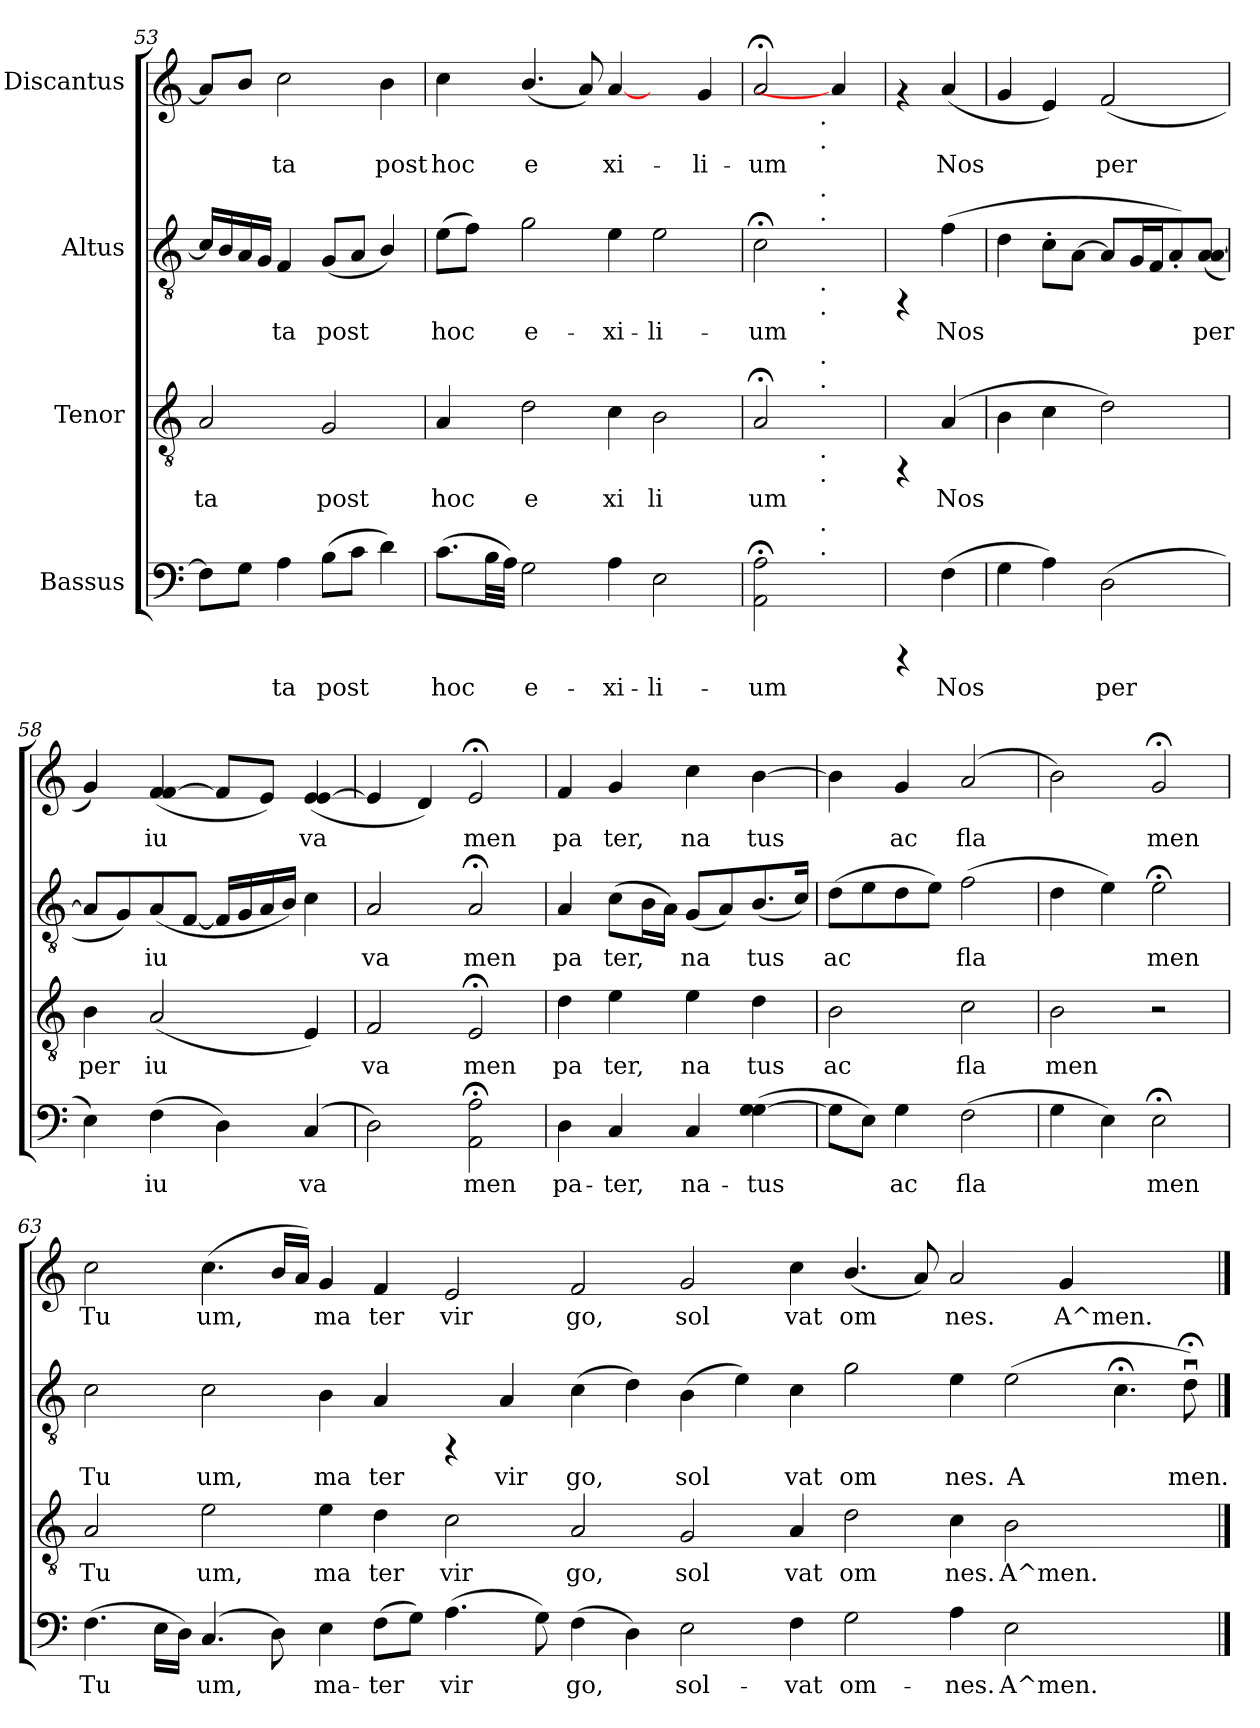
**kern	**text	**kern	**text	**kern	**text	**kern	**text
*part4	*part4	*part3	*part3	*part2	*part2	*part1	*part1
*staff4	*staff4	*staff3	*staff3	*staff2	*staff2	*staff1	*staff1
*I"Bassus	*	*I"Tenor	*	*I"Altus	*	*I"Discantus	*
*clefF4	*	*clefGv2	*	*clefGv2	*	*clefG2	*
*k[]	*	*k[]	*	*k[]	*	*k[]	*
*C:	*	*C:	*	*C:	*	*C:	*
=53	=53	=53	=53	=53	=53	=53	=53
!	!LO:LY:b	!	!LO:LY:b:cj	!	!LO:LY:b:cj	!	!LO:LY:b:cj
8F\L]	--	2A/	ta	16c/L]	--	8a/L]	--
!	!	!	!	!	!LO:LY:b:cj	!	!
.	.	.	.	16B/	--	.	.
!	!LO:LY:b	!	!	!	!LO:LY:b:cj	!	!LO:LY:b:cj
8G\J	--	.	.	16A/	--	8b/J	--
!	!	!	!	!	!LO:LY:b:cj	!	!
.	.	.	.	16G/J	--	.	.
!	!LO:LY:b	!	!	!	!LO:LY:b:cj	!	!LO:LY:b:cj
4A\	-ta	.	.	4F/	-ta	2cc\	-ta
!	!LO:LY:b	!	!LO:LY:b:cj	!	!LO:LY:b:cj	!	!
(>8B\L	post	2G/	post	(<8G/L	post	.	.
!	!LO:LY:b	!	!	!	!LO:LY:b:cj	!	!
8c\J	.	.	.	8A/J	.	.	.
!	!LO:LY:b	!	!	!	!LO:LY:b:cj	!	!LO:LY:b:cj
4d\)	.	.	.	4B/)	.	4b\	post
=54	=54	=54	=54	=54	=54	=54	=54
!	!LO:LY:b	!	!LO:LY:b:cj	!	!LO:LY:b:cj	!	!LO:LY:b:cj
(>8.c\L	hoc	4A/	hoc	(>8e\L	hoc	4cc\	hoc
!	!	!	!	!	!LO:LY:b:cj	!	!
.	.	.	.	8f\J)	.	.	.
!	!LO:LY:b	!	!	!	!	!	!
32B\	.	.	.	.	.	.	.
!	!LO:LY:b	!	!	!	!	!	!
32A\J)	.	.	.	.	.	.	.
!	!LO:LY:b	!	!LO:LY:b:cj	!	!LO:LY:b:cj	!	!LO:LY:b:cj
2G\	e-	2d\	e	2g\	e-	(<4.b/	e-
!	!	!	!	!	!	!	!LO:LY:b:cj
.	.	.	.	.	.	8a/)	--
!	!LO:LY:b	!	!LO:LY:b:cj	!	!LO:LY:b:cj	!	!LO:LY:b:cj
4A\	-xi-	4c\	xi	4e\	-xi-	[4a/	-xi-
!	!LO:LY:b	!	!LO:LY:b:cj	!	!LO:LY:b:cj	!	!
2E\	-li-	2B\	li	2e\	-li-	4ryy	.
!	!	!	!	!	!	!	!LO:LY:b:cj
.	.	.	.	.	.	4g/	-li-
=55	=55	=55	=55	=55	=55	=55	=55
!	!LO:LY:b	!	!LO:LY:b:cj	!	!LO:LY:b:cj	!	!LO:LY:b:cj
*^	*	*^	*	*^	*	*^	*
2A\;< 2AA\;<	4...ryy	-um	2A;</	4...ryy	um	2c;<\	4...ryy	-um	2a;</	4...ryy	-um
!	!	!	!	!	!	!	!	!	!	!LO:TX:b:t=.	!
!	!	!	!	!	!	!	!	!	!	!LO:TX:b:t=.	!
!	!	!	!	!	!	!	!LO:TX:a:t=.	!	!	!	!
!	!	!	!	!	!	!	!LO:TX:a:t=.	!	!	!	!
!	!	!	!	!	!	!	!LO:TX:b:t=.	!	!	!	!
!	!	!	!	!	!	!	!LO:TX:b:t=.	!	!	!	!
!	!	!	!	!LO:TX:a:t=.	!	!	!	!	!	!	!
!	!	!	!	!LO:TX:a:t=.	!	!	!	!	!	!	!
!	!	!	!	!LO:TX:b:t=.	!	!	!	!	!	!	!
!	!	!	!	!LO:TX:b:t=.	!	!	!	!	!	!	!
!	!LO:TX:a:t=.	!	!	!	!	!	!	!	!	!	!
!	!LO:TX:a:t=.	!	!	!	!	!	!	!	!	!	!
.	4ryy	.	.	4ryy	.	.	4ryy	.	.	4ryy	.
4ryy	.	.	4ryy	.	.	4ryy	.	.	4a/]	.	.
.	32ryy	.	.	32ryy	.	.	32ryy	.	.	32ryy	.
*v	*v	*	*	*	*	*v	*v	*	*v	*v	*
*	*	*v	*v	*	*	*	*	*
!!LO:PB:g=z
=56	=56	=56	=56	=56	=56	=56	=56
4rCCC	.	4rFF	.	4rFF	.	4rf	.
!	!LO:LY:b	!	!LO:LY:b:cj	!	!LO:LY:b:cj	!	!LO:LY:b:cj
(>4F\	Nos	(>4A/	Nos	(>4f\	Nos	(<4a/	Nos
=57	=57	=57	=57	=57	=57	=57	=57
!	!LO:LY:b	!	!LO:LY:b:cj	!	!LO:LY:b:cj	!	!LO:LY:b:cj
4G\	.	4B\	.	4d\	.	4g/	.
!	!LO:LY:b	!	!LO:LY:b:cj	!	!LO:LY:b:cj	!	!LO:LY:b:cj
4A\)	.	4c\	.	8c'>\L	.	4e/)	.
!	!	!	!	!	!LO:LY:b:cj	!	!
.	.	.	.	[<8A\J	.	.	.
!	!LO:LY:b	!	!LO:LY:b:cj	!	!LO:LY:b:cj	!	!LO:LY:b:cj
(>2D\	per	2d\)	.	8A/L]	.	(<2f/	per
!	!	!	!	!	!LO:LY:b:cj	!	!
.	.	.	.	16G/	.	.	.
!	!	!	!	!	!LO:LY:b:cj	!	!
.	.	.	.	16F/	.	.	.
!	!	!	!	!	!LO:LY:b:cj	!	!
.	.	.	.	8A'</)	.	.	.
!	!	!	!	!	!LO:LY:b:cj	!	!
.	.	.	.	(<8A/ [<8A/J	per	.	.
=58	=58	=58	=58	=58	=58	=58	=58
!	!LO:LY:b	!	!LO:LY:b:cj	!	!LO:LY:b:cj	!	!LO:LY:b:cj
4E\)	.	4B\	per	8A/L]	.	4g/)	.
!	!	!	!	!	!LO:LY:b:cj	!	!
.	.	.	.	8G/)	.	.	.
!	!LO:LY:b	!	!LO:LY:b:cj	!	!LO:LY:b:cj	!	!LO:LY:b:cj
(>4F\	iu-	(<2A/	iu	(>8A/	iu	(<4f/ [<4f/	iu-
!	!	!	!	!	!LO:LY:b:cj	!	!
.	.	.	.	[<8F/J	.	.	.
!	!LO:LY:b	!	!	!	!LO:LY:b:cj	!	!LO:LY:b:cj
4D\)	--	.	.	16F/L]	.	8f/L]	--
!	!	!	!	!	!LO:LY:b:cj	!	!
.	.	.	.	16G/	.	.	.
!	!	!	!	!	!LO:LY:b:cj	!	!LO:LY:b:cj
.	.	.	.	16A/	.	8e/J)	--
!	!	!	!	!	!LO:LY:b:cj	!	!
.	.	.	.	16B/J)	.	.	.
!	!LO:LY:b	!	!LO:LY:b:cj	!	!LO:LY:b:cj	!	!LO:LY:b:cj
(>4C/	-va-	4E/)	.	4c\	.	(<4e/ [<4e/	-va-
=59	=59	=59	=59	=59	=59	=59	=59
!	!LO:LY:b	!	!LO:LY:b:cj	!	!LO:LY:b:cj	!	!LO:LY:b:cj
2D\)	--	2F/	va	2A/	va	4e/]	--
!	!	!	!	!	!	!	!LO:LY:b:cj
.	.	.	.	.	.	4d/)	--
!	!LO:LY:b	!	!LO:LY:b:cj	!	!LO:LY:b:cj	!	!LO:LY:b:cj
2AA\;< 2A\;<	-men	2E;</	men	2A;</	men	2e;</	-men
!!LO:LB:g=z
=60	=60	=60	=60	=60	=60	=60	=60
!	!LO:LY:b	!	!LO:LY:b:cj	!	!LO:LY:b:cj	!	!LO:LY:b:cj
4D\	pa-	4d\	pa	4A/	pa	4f/	pa
!	!LO:LY:b	!	!LO:LY:b:cj	!	!LO:LY:b:cj	!	!LO:LY:b:cj
4C/	-ter,	4e\	ter,	(>8c\L	ter,	4g/	ter,
!	!	!	!	!	!LO:LY:b:cj	!	!
.	.	.	.	16B\	.	.	.
!	!	!	!	!	!LO:LY:b:cj	!	!
.	.	.	.	16A\J)	.	.	.
!	!LO:LY:b	!	!LO:LY:b:cj	!	!LO:LY:b:cj	!	!LO:LY:b:cj
4C/	na-	4e\	na	(<8G/L	na	4cc\	na
!	!	!	!	!	!LO:LY:b:cj	!	!
.	.	.	.	8A/)	.	.	.
!	!LO:LY:b	!	!LO:LY:b:cj	!	!LO:LY:b:cj	!	!LO:LY:b:cj
(>4G\ [>4G\	-tus	4d\	tus	(<8.B/	tus	[>4b\	tus
!	!	!	!	!	!LO:LY:b:cj	!	!
.	.	.	.	16c/J)	.	.	.
=61	=61	=61	=61	=61	=61	=61	=61
!	!LO:LY:b	!	!LO:LY:b:cj	!	!LO:LY:b:cj	!	!LO:LY:b:cj
8G\L]	.	2B\	ac	(>8d\L	ac	4b\]	.
!	!LO:LY:b	!	!	!	!LO:LY:b:cj	!	!
8E\J)	.	.	.	8e\	.	.	.
!	!LO:LY:b	!	!	!	!LO:LY:b:cj	!	!LO:LY:b:cj
4G\	ac	.	.	8d\	.	4g/	ac
!	!	!	!	!	!LO:LY:b:cj	!	!
.	.	.	.	8e\J)	.	.	.
!	!LO:LY:b	!	!LO:LY:b:cj	!	!LO:LY:b:cj	!	!LO:LY:b:cj
(>2F\	fla-	2c\	fla	(>2f\	fla	(>2a/	fla
=62	=62	=62	=62	=62	=62	=62	=62
!	!LO:LY:b	!	!LO:LY:b:cj	!	!LO:LY:b:cj	!	!LO:LY:b:cj
4G\	--	2B\	men	4d\	.	2b\)	.
!	!LO:LY:b	!	!	!	!LO:LY:b:cj	!	!
4E\)	--	.	.	4e\)	.	.	.
!	!LO:LY:b	!	!	!	!LO:LY:b:cj	!	!LO:LY:b:cj
2E;<\	-men	2r	.	2e;<\	men	2g;</	men
!!LO:PB:g=z
=63	=63	=63	=63	=63	=63	=63	=63
!	!LO:LY:b	!	!LO:LY:b:cj	!	!LO:LY:b:cj	!	!LO:LY:b:cj
(>4.F\	Tu-	2A/	Tu	2c\	Tu	2cc\	Tu
!	!LO:LY:b	!	!	!	!	!	!
16E\L	--	.	.	.	.	.	.
!	!LO:LY:b	!	!	!	!	!	!
16D\J)	--	.	.	.	.	.	.
!	!LO:LY:b	!	!LO:LY:b:cj	!	!LO:LY:b:cj	!	!LO:LY:b:cj
(>4.C/	-um,	2e\	um,	2c\	um,	(>4.cc\	um,
!	!LO:LY:b	!	!	!	!	!	!LO:LY:b:cj
8D\)	.	.	.	.	.	16b/L	.
!	!	!	!	!	!	!	!LO:LY:b:cj
.	.	.	.	.	.	16a/J)	.
!	!LO:LY:b	!	!LO:LY:b:cj	!	!LO:LY:b:cj	!	!LO:LY:b:cj
4E\	ma-	4e\	ma	4B\	ma	4g/	ma
!	!LO:LY:b	!	!LO:LY:b:cj	!	!LO:LY:b:cj	!	!LO:LY:b:cj
(>8F\L	-ter	4d\	ter	4A/	ter	4f/	ter
!	!LO:LY:b	!	!	!	!	!	!
8G\J)	.	.	.	.	.	.	.
!	!LO:LY:b	!	!LO:LY:b:cj	!	!	!	!LO:LY:b:cj
(>4.A\	vir-	2c\	vir	4rFF	.	2e/	vir
!	!	!	!	!	!LO:LY:b:cj	!	!
.	.	.	.	4A/	vir	.	.
!	!LO:LY:b	!	!	!	!	!	!
8G\)	--	.	.	.	.	.	.
!	!LO:LY:b	!	!LO:LY:b:cj	!	!LO:LY:b:cj	!	!LO:LY:b:cj
(>4F\	-go,	2A/	go,	(>4c\	go,	2f/	go,
!	!LO:LY:b	!	!	!	!LO:LY:b:cj	!	!
4D\)	.	.	.	4d\)	.	.	.
!	!LO:LY:b	!	!LO:LY:b:cj	!	!LO:LY:b:cj	!	!LO:LY:b:cj
2E\	sol-	2G/	sol	(>4B\	sol	2g/	sol
!	!	!	!	!	!LO:LY:b:cj	!	!
.	.	.	.	4e\)	.	.	.
!	!LO:LY:b	!	!LO:LY:b:cj	!	!LO:LY:b:cj	!	!LO:LY:b:cj
4F\	-vat	4A/	vat	4c\	vat	4cc\	vat
!	!LO:LY:b	!	!LO:LY:b:cj	!	!LO:LY:b:cj	!	!LO:LY:b:cj
2G\	om-	2d\	om	2g\	om	(<4.b/	om
!	!	!	!	!	!	!	!LO:LY:b:cj
.	.	.	.	.	.	8a/)	.
!	!LO:LY:b	!	!LO:LY:b:cj	!	!LO:LY:b:cj	!	!LO:LY:b:cj
4A\	-nes.	4c\	nes.	4e\	nes.	2a/	nes.
!	!LO:LY:b	!	!LO:LY:b:cj	!	!LO:LY:b:cj	!	!
2E\	A^men.-	2B\	A^men.	(>2e\	A	.	.
!	!	!	!	!	!	!	!LO:LY:b:cj
.	.	.	.	.	.	4g/	A^men.
!	!	!	!	!	!LO:LY:b:cj	!	!
2ryy	.	2ryy	.	4.c;<\	.	2ryy	.
!	!	!	!	!	!LO:LY:b:cj	!	!
.	.	.	.	8d;<u<\)	men.	.	.
==	==	==	==	==	==	==	==
*-	*-	*-	*-	*-	*-	*-	*-
